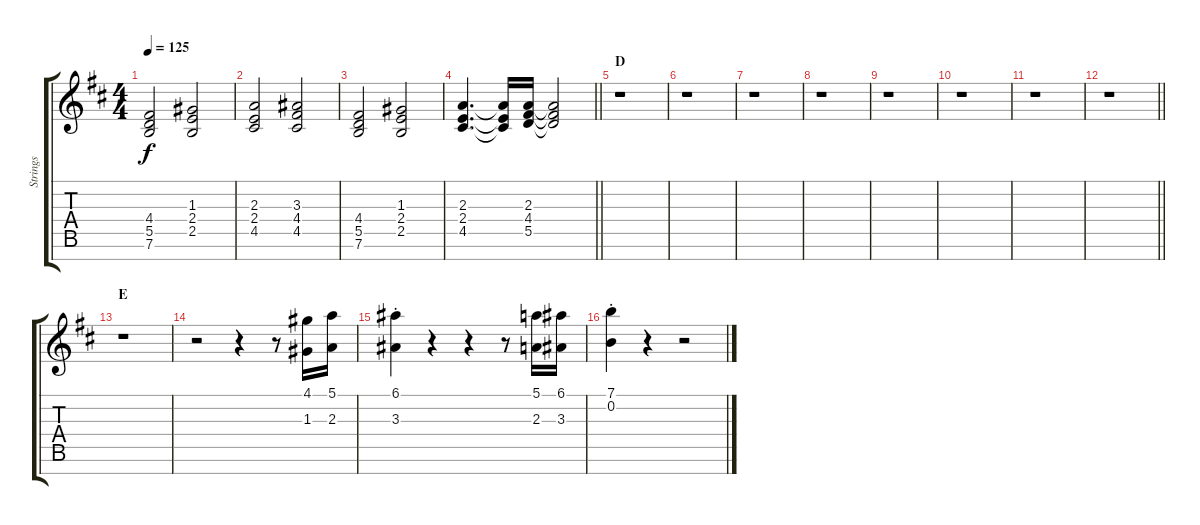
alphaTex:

\track ("Strings" "Strings") {instrument stringensemble1}
\staff {score tabs}
\tuning (E5 B4 G4 D4 A3 E3 B2) {hide}
\ts (4 4)
\tempo 125
\clef g2
\ks d
(4.4 5.5 7.6).2{dy f} (1.3 2.4 2.5).2 |
(2.3 2.4 4.5).2 (3.3 4.4 4.5).2 |
(4.4 5.5 7.6).2 (1.3 2.4 2.5).2 |
\barLineRight lightlight
(2.3 2.4 4.5).4{d} (2.3{t} 2.4{t} 4.5{t}).16 (2.3 4.4 5.5).16 (2.3{t} 4.4{t} 5.5{t}).2 |
\section ("" "D")
r.1 |
r.1 |
r.1 |
r.1 |
r.1 |
r.1 |
r.1 |
\barLineRight lightlight
r.1 |
\section ("" "E")
r.1 |
r.2 r.4 r.8 (4.1 1.3).16 (5.1 2.3).16 |
(6.1{st} 3.3{st}).4 r.4 r.4 r.8 (5.1 2.3).16 (6.1 3.3).16 |
(7.1{st} 0.2{st}).4 r.4 r.2
